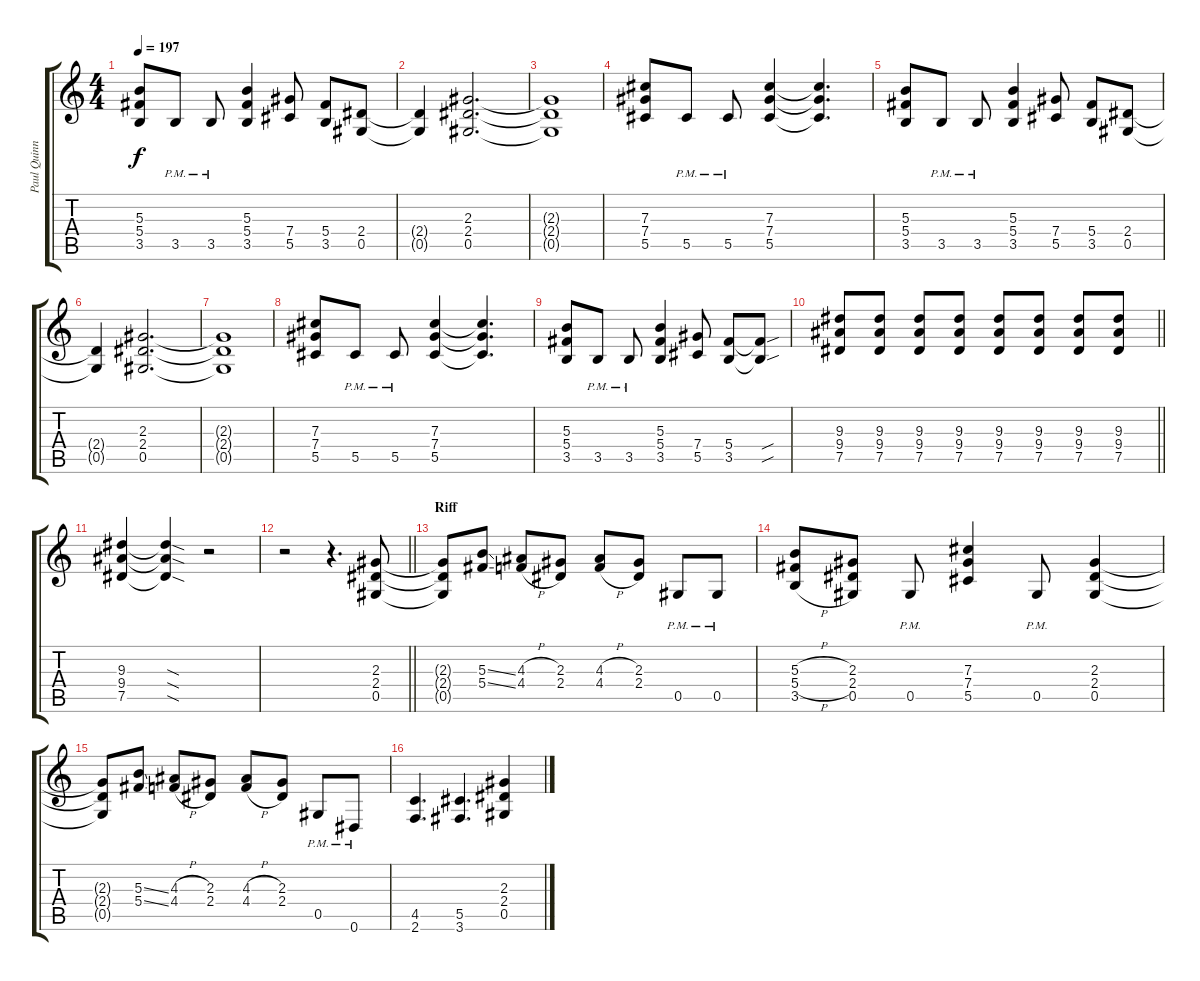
\track ("Paul Quinn" "Paul Quinn") {instrument overdrivenguitar}
\staff {score tabs}
\tuning (Eb4 Bb3 Gb3 Db3 Ab2 Eb2) {hide}
\ts (4 4)
\tempo 197
\clef g2
\ks c
(5.3 5.4 3.5).8{dy f} 3.5{pm}.8 3.5{pm}.8 (5.3 5.4 3.5).4 (7.4 5.5).8 (5.4 3.5).8 (2.4 0.5).8 |
(2.4{t} 0.5{t}).4 (2.3 2.4 0.5).2{d} |
(2.3{t} 2.4{t} 0.5{t}).1 |
(7.3 7.4 5.5).8 5.5{pm}.8 5.5{pm}.8 (7.3 7.4 5.5).4 (7.3{t} 7.4{t} 5.5{t}).4{d} |
(5.3 5.4 3.5).8 3.5{pm}.8 3.5{pm}.8 (5.3 5.4 3.5).4 (7.4 5.5).8 (5.4 3.5).8 (2.4 0.5).8 |
(2.4{t} 0.5{t}).4 (2.3 2.4 0.5).2{d} |
(2.3{t} 2.4{t} 0.5{t}).1 |
(7.3 7.4 5.5).8 5.5{pm}.8 5.5{pm}.8 (7.3 7.4 5.5).4 (7.3{t} 7.4{t} 5.5{t}).4{d} |
(5.3 5.4 3.5).8 3.5{pm}.8 3.5{pm}.8 (5.3 5.4 3.5).4 (7.4 5.5).8 (5.4 3.5).8 (5.4{sou t} 3.5{sou t}).8 |
\barLineRight lightlight
(9.3 9.4 7.5).8 (9.3 9.4 7.5).8 (9.3 9.4 7.5).8 (9.3 9.4 7.5).8 (9.3 9.4 7.5).8 (9.3 9.4 7.5).8 (9.3 9.4 7.5).8 (9.3 9.4 7.5).8 |
(9.3 9.4 7.5).4 (9.3{sod t} 9.4{sod t} 7.5{sod t}).4 r.2 |
\barLineRight lightlight
r.2 r.4{d} (2.3 2.4 0.5).8 |
\section ("" "Riff")
(2.3{t} 2.4{t} 0.5{t}).8 (5.3{ss} 5.4{ss}).8 (4.3{h} 4.4{h}).8 (2.3 2.4).8 (4.3{h} 4.4{h}).8 (2.3 2.4).8 0.5{pm}.8 0.5{pm}.8 |
(5.3{h} 5.4{h} 3.5{h}).8 (2.3 2.4 0.5).8 0.5{pm}.8 (7.3 7.4 5.5).4 0.5{pm}.8 (2.3 2.4 0.5).4 |
(2.3{t} 2.4{t} 0.5{t}).8 (5.3{ss} 5.4{ss}).8 (4.3{h} 4.4{h}).8 (2.3 2.4).8 (4.3{h} 4.4{h}).8 (2.3 2.4).8 0.5{pm}.8 0.6{pm}.8 |
(4.5 2.6).4{d} (5.5 3.6).4{d} (2.3 2.4 0.5).4
